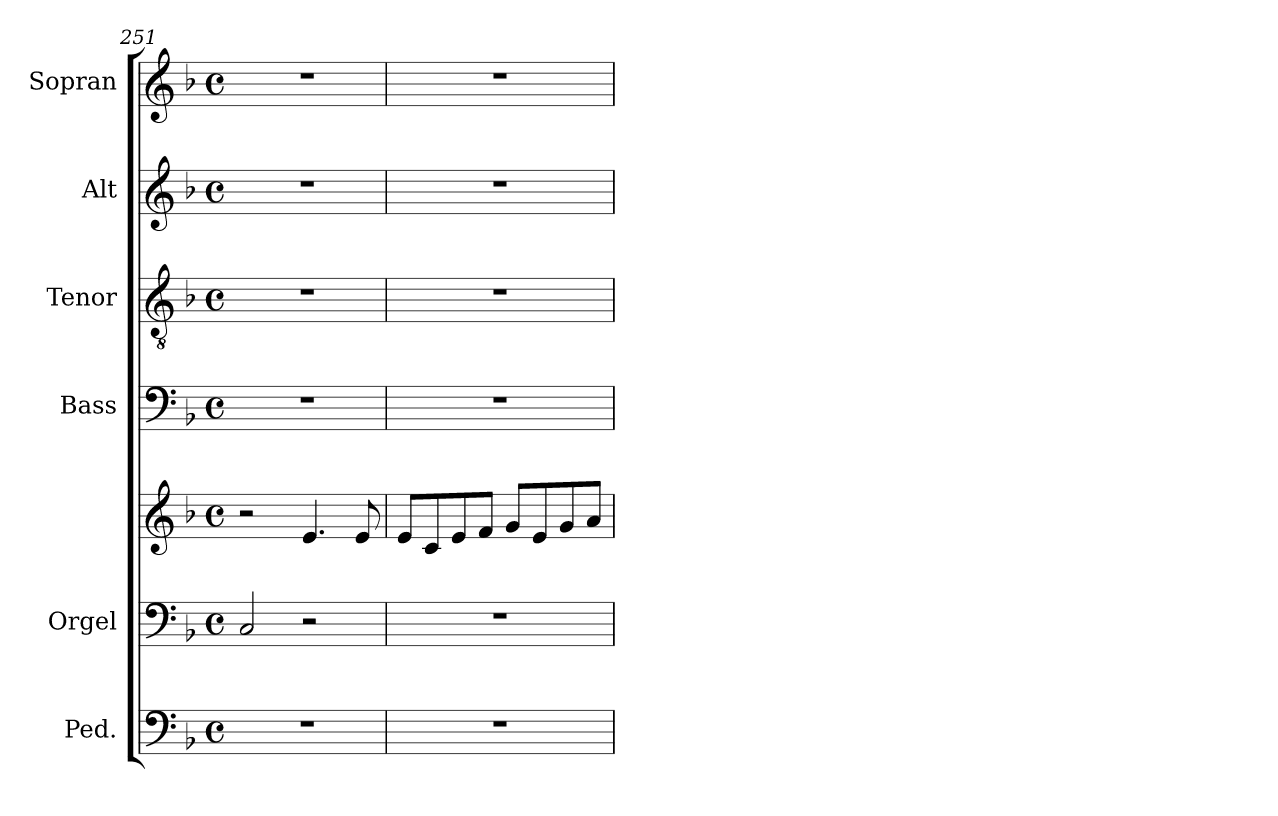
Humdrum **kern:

**kern	**kern	**kern	**kern	**kern	**kern	**kern
*part6	*part5	*part5	*part4	*part3	*part2	*part1
*staff7	*staff6	*staff5	*staff4	*staff3	*staff2	*staff1
*I"Ped.	*I"Orgel	*	*I"Bass	*I"Tenor	*I"Alt	*I"Sopran
*	*I'Org.	*	*I'B.	*I'T.	*I'A.	*I'S.
*clefF4	*clefF4	*clefG2	*clefF4	*clefGv2	*clefG2	*clefG2
*ITrd7c12	*	*	*	*	*	*
*k[b-]	*k[b-]	*k[b-]	*k[b-]	*k[b-]	*k[b-]	*k[b-]
*F:	*F:	*F:	*F:	*F:	*F:	*F:
*M4/4	*M4/4	*M4/4	*M4/4	*M4/4	*M4/4	*M4/4
*met(c)	*met(c)	*met(c)	*met(c)	*met(c)	*met(c)	*met(c)
=251	=251	=251	=251	=251	=251	=251
1r	2C/	2r	1r	1r	1r	1r
.	2r	4.e/	.	.	.	.
.	.	8e/	.	.	.	.
=252	=252	=252	=252	=252	=252	=252
1r	1r	8e/L	1r	1r	1r	1r
.	.	8c/	.	.	.	.
.	.	8e/	.	.	.	.
.	.	8f/J	.	.	.	.
.	.	8g/L	.	.	.	.
.	.	8e/	.	.	.	.
.	.	8g/	.	.	.	.
.	.	8a/J	.	.	.	.
=	=	=	=	=	=	=
*-	*-	*-	*-	*-	*-	*-
